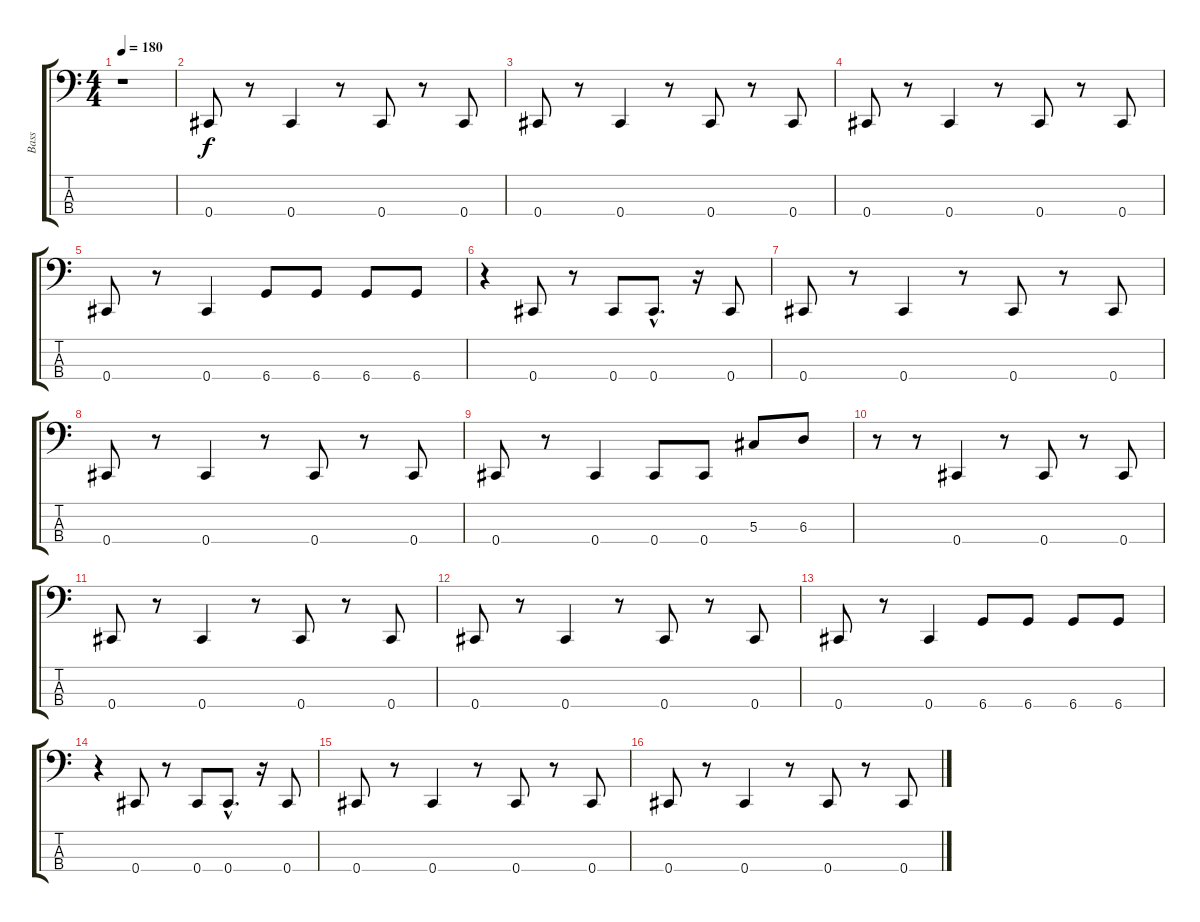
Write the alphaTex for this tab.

\track ("Bass" "Bass") {instrument electricbasspick}
\staff {score tabs}
\tuning (Gb2 Db2 Ab1 Db1) {hide}
\ts (4 4)
\tempo 180
\clef f4
\ks c
r.1{dy f instrument electricbasspick} |
0.4.8 r.8 0.4.4 r.8 0.4.8 r.8 0.4.8 |
0.4.8 r.8 0.4.4 r.8 0.4.8 r.8 0.4.8 |
0.4.8 r.8 0.4.4 r.8 0.4.8 r.8 0.4.8 |
0.4.8 r.8 0.4.4 6.4.8 6.4.8 6.4.8 6.4.8 |
r.4 0.4.8 r.8 0.4.8 0.4{hac}.8{d} r.16 0.4.8 |
0.4.8 r.8 0.4.4 r.8 0.4.8 r.8 0.4.8 |
0.4.8 r.8 0.4.4 r.8 0.4.8 r.8 0.4.8 |
0.4.8 r.8 0.4.4 0.4.8 0.4.8 5.3.8 6.3.8 |
r.8 r.8 0.4.4 r.8 0.4.8 r.8 0.4.8 |
0.4.8 r.8 0.4.4 r.8 0.4.8 r.8 0.4.8 |
0.4.8 r.8 0.4.4 r.8 0.4.8 r.8 0.4.8 |
0.4.8 r.8 0.4.4 6.4.8 6.4.8 6.4.8 6.4.8 |
r.4 0.4.8 r.8 0.4.8 0.4{hac}.8{d} r.16 0.4.8 |
0.4.8 r.8 0.4.4 r.8 0.4.8 r.8 0.4.8 |
0.4.8 r.8 0.4.4 r.8 0.4.8 r.8 0.4.8
